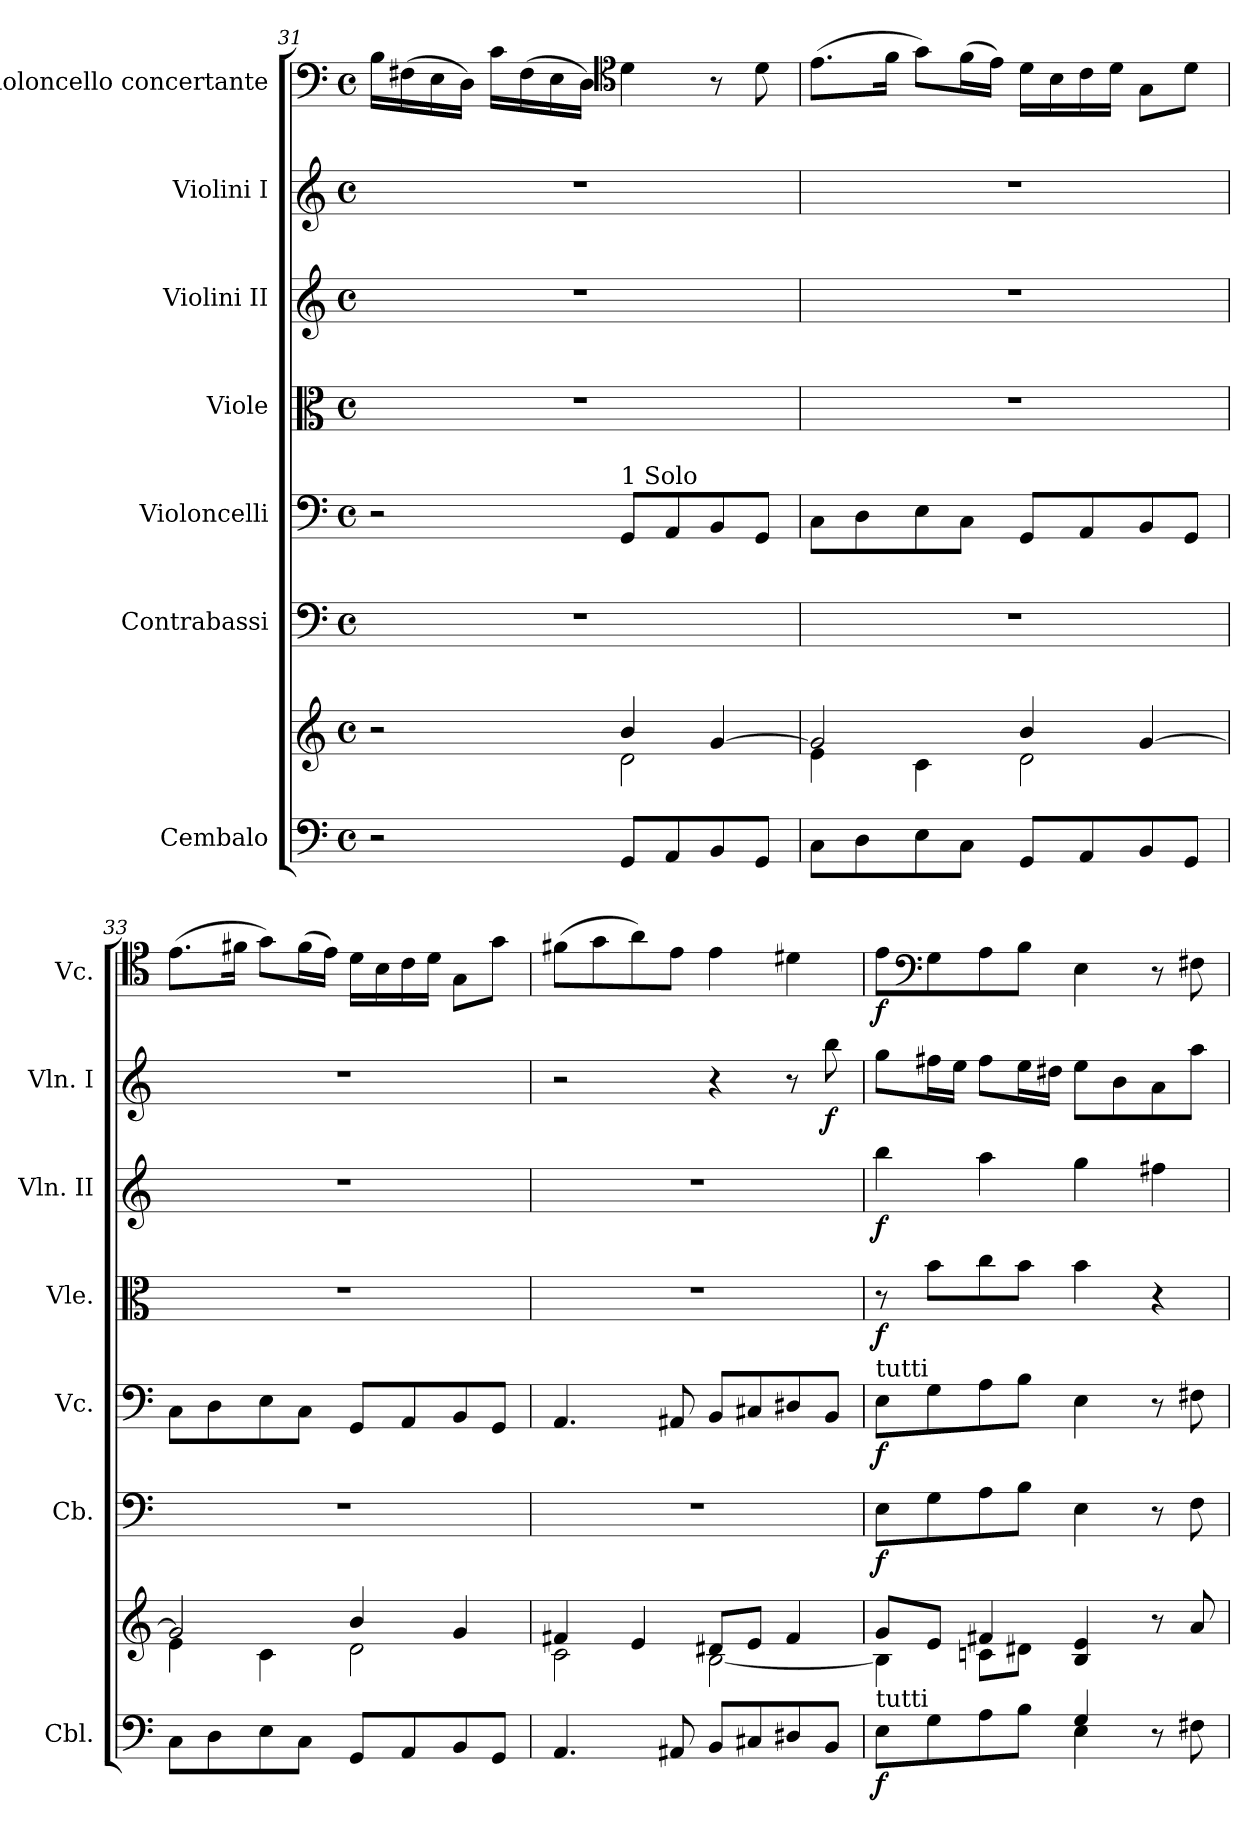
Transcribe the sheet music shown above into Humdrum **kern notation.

**kern	**kern	**dynam	**kern	**dynam	**kern	**dynam	**kern	**dynam	**kern	**dynam	**kern	**dynam	**kern	**dynam
*part7	*part7	*part7	*part6	*part6	*part5	*part5	*part4	*part4	*part3	*part3	*part2	*part2	*part1	*part1
*staff8	*staff7	*staff7/8	*staff6	*staff6	*staff5	*staff5	*staff4	*staff4	*staff3	*staff3	*staff2	*staff2	*staff1	*staff1
*I"Cembalo	*	*	*I"Contrabassi	*	*I"Violoncelli	*	*I"Viole	*	*I"Violini II	*	*I"Violini I	*	*I"Violoncello  concertante	*
*I'Cbl.	*	*	*I'Cb.	*	*I'Vc.	*	*I'Vle.	*	*I'Vln. II	*	*I'Vln. I	*	*I'Vc.	*
!!LO:PB:g=z
*clefF4	*clefG2	*	*clefF4	*	*clefF4	*	*clefC3	*	*clefG2	*	*clefG2	*	*clefF4	*
*	*	*	*ITrd7c12	*	*	*	*	*	*	*	*	*	*	*
*k[]	*k[]	*	*k[]	*	*k[]	*	*k[]	*	*k[]	*	*k[]	*	*k[]	*
*M4/4	*M4/4	*	*M4/4	*	*M4/4	*	*M4/4	*	*M4/4	*	*M4/4	*	*M4/4	*
*met(c)	*met(c)	*	*met(c)	*	*met(c)	*	*met(c)	*	*met(c)	*	*met(c)	*	*met(c)	*
=31	=31	=31	=31	=31	=31	=31	=31	=31	=31	=31	=31	=31	=31	=31
*	*^	*	*	*	*	*	*	*	*	*	*	*	*	*
2r	2r	2ryy	.	1r	.	2r	.	1r	.	1r	.	1r	.	16B\LL	.
.	.	.	.	.	.	.	.	.	.	.	.	.	.	(>16F#X\	.
.	.	.	.	.	.	.	.	.	.	.	.	.	.	16E\	.
.	.	.	.	.	.	.	.	.	.	.	.	.	.	16D\JJ)	.
.	.	.	.	.	.	.	.	.	.	.	.	.	.	16c\LL	.
.	.	.	.	.	.	.	.	.	.	.	.	.	.	(>16F#\	.
.	.	.	.	.	.	.	.	.	.	.	.	.	.	16E\	.
.	.	.	.	.	.	.	.	.	.	.	.	.	.	16D\JJ)	.
*	*	*	*	*	*	*	*	*	*	*	*	*	*	*clefC4	*
!	!	!	!	!	!	!LO:TX:a:t=1 Solo	!	!	!	!	!	!	!	!	!
8GG/L	4b/	2d\	.	.	.	8GG/L	.	.	.	.	.	.	.	4d\	.
8AA/	.	.	.	.	.	8AA/	.	.	.	.	.	.	.	.	.
8BB/	[4g/	.	.	.	.	8BB/	.	.	.	.	.	.	.	8r	.
8GG/J	.	.	.	.	.	8GG/J	.	.	.	.	.	.	.	8d\	.
=32	=32	=32	=32	=32	=32	=32	=32	=32	=32	=32	=32	=32	=32	=32	=32
8C\L	2g/]	4e\	.	1r	.	8C\L	.	1r	.	1r	.	1r	.	(>8.e\L	.
8D\	.	.	.	.	.	8D\	.	.	.	.	.	.	.	.	.
.	.	.	.	.	.	.	.	.	.	.	.	.	.	16f\Jk	.
8E\	.	4c\	.	.	.	8E\	.	.	.	.	.	.	.	8g\L)	.
8C\J	.	.	.	.	.	8C\J	.	.	.	.	.	.	.	(>16f\L	.
.	.	.	.	.	.	.	.	.	.	.	.	.	.	16e\JJ)	.
8GG/L	4b/	2d\	.	.	.	8GG/L	.	.	.	.	.	.	.	16d\LL	.
.	.	.	.	.	.	.	.	.	.	.	.	.	.	16B\	.
8AA/	.	.	.	.	.	8AA/	.	.	.	.	.	.	.	16c\	.
.	.	.	.	.	.	.	.	.	.	.	.	.	.	16d\JJ	.
8BB/	[4g/	.	.	.	.	8BB/	.	.	.	.	.	.	.	8G\L	.
8GG/J	.	.	.	.	.	8GG/J	.	.	.	.	.	.	.	8d\J	.
=33	=33	=33	=33	=33	=33	=33	=33	=33	=33	=33	=33	=33	=33	=33	=33
8C\L	2g/]	4e\	.	1r	.	8C\L	.	1r	.	1r	.	1r	.	(>8.e\L	.
8D\	.	.	.	.	.	8D\	.	.	.	.	.	.	.	.	.
.	.	.	.	.	.	.	.	.	.	.	.	.	.	16f#X\Jk	.
8E\	.	4c\	.	.	.	8E\	.	.	.	.	.	.	.	8g\L)	.
8C\J	.	.	.	.	.	8C\J	.	.	.	.	.	.	.	(>16f#\L	.
.	.	.	.	.	.	.	.	.	.	.	.	.	.	16e\JJ)	.
8GG/L	4b/	2d\	.	.	.	8GG/L	.	.	.	.	.	.	.	16d\LL	.
.	.	.	.	.	.	.	.	.	.	.	.	.	.	16B\	.
8AA/	.	.	.	.	.	8AA/	.	.	.	.	.	.	.	16c\	.
.	.	.	.	.	.	.	.	.	.	.	.	.	.	16d\JJ	.
8BB/	4g/	.	.	.	.	8BB/	.	.	.	.	.	.	.	8G\L	.
8GG/J	.	.	.	.	.	8GG/J	.	.	.	.	.	.	.	8g\J	.
!!LO:PB:g=z
=34	=34	=34	=34	=34	=34	=34	=34	=34	=34	=34	=34	=34	=34	=34	=34
4.AA/	4f#X/	2c\	.	1r	.	4.AA/	.	1r	.	1r	.	2r	.	(>8f#X\L	.
.	.	.	.	.	.	.	.	.	.	.	.	.	.	8g\	.
.	4e/	.	.	.	.	.	.	.	.	.	.	.	.	8a\)	.
8AA#X/	.	.	.	.	.	8AA#X/	.	.	.	.	.	.	.	8e\J	.
8BB/L	8d#X/L	[2B\	.	.	.	8BB/L	.	.	.	.	.	4r	.	4e\	.
8C#X/	8e/J	.	.	.	.	8C#X/	.	.	.	.	.	.	.	.	.
8D#X/	4f#/	.	.	.	.	8D#X/	.	.	.	.	.	8r	.	4d#X\	.
!	!	!	!	!	!	!	!	!	!	!	!	!	!LO:DY:b	!	!
8BB/J	.	.	.	.	.	8BB/J	.	.	.	.	.	8bb\	f	.	.
=35	=35	=35	=35	=35	=35	=35	=35	=35	=35	=35	=35	=35	=35	=35	=35
*^	*	*	*	*	*	*	*	*	*	*	*	*	*	*	*
!	!	!	!	!	!	!	!LO:TX:a:t=tutti	!	!	!	!	!	!	!	!	!
!LO:TX:a:t=tutti	!	!	!	!	!	!	!	!	!	!	!	!	!	!	!	!
!	!	!	!	!LO:DY:b=2	!	!LO:DY:b	!	!LO:DY:b	!	!LO:DY:b	!	!LO:DY:b	!	!	!	!LO:DY:b
8E\L	2ryy	8g/L	4B\]	f	8EE\L	f	8E\L	f	8r	f	4bb\	f	8gg\L	.	8e\L	f
*	*	*	*	*	*	*	*	*	*	*	*	*	*	*	*clefF4	*
8G\	.	8e/J	.	.	8GG\	.	8G\	.	8b\L	.	.	.	16ff#X\L	.	8G\	.
.	.	.	.	.	.	.	.	.	.	.	.	.	16ee\JJ	.	.	.
8A\	.	4f#X/	8cn\L	.	8AA\	.	8A\	.	8cc\	.	4aa\	.	8ff#\L	.	8A\	.
8B\J	.	.	8d#X\J	.	8BB\J	.	8B\J	.	8b\J	.	.	.	16ee\L	.	8B\J	.
.	.	.	.	.	.	.	.	.	.	.	.	.	16dd#X\JJ	.	.	.
4E\	4G/	4B/ 4e/	2ryy	.	4EE\	.	4E\	.	4b\	.	4gg\	.	8ee\L	.	4E\	.
.	.	.	.	.	.	.	.	.	.	.	.	.	8b\	.	.	.
8r	4ryy	8r	.	.	8r	.	8r	.	4r	.	4ff#X\	.	8a\	.	8r	.
8F#X\	.	8a/	.	.	8FF\	.	8F#X\	.	.	.	.	.	8aa\J	.	8F#X\	.
*v	*v	*	*	*	*	*	*	*	*	*	*	*	*	*	*	*
*	*v	*v	*	*	*	*	*	*	*	*	*	*	*	*	*
=	=	=	=	=	=	=	=	=	=	=	=	=	=	=
*-	*-	*-	*-	*-	*-	*-	*-	*-	*-	*-	*-	*-	*-	*-
